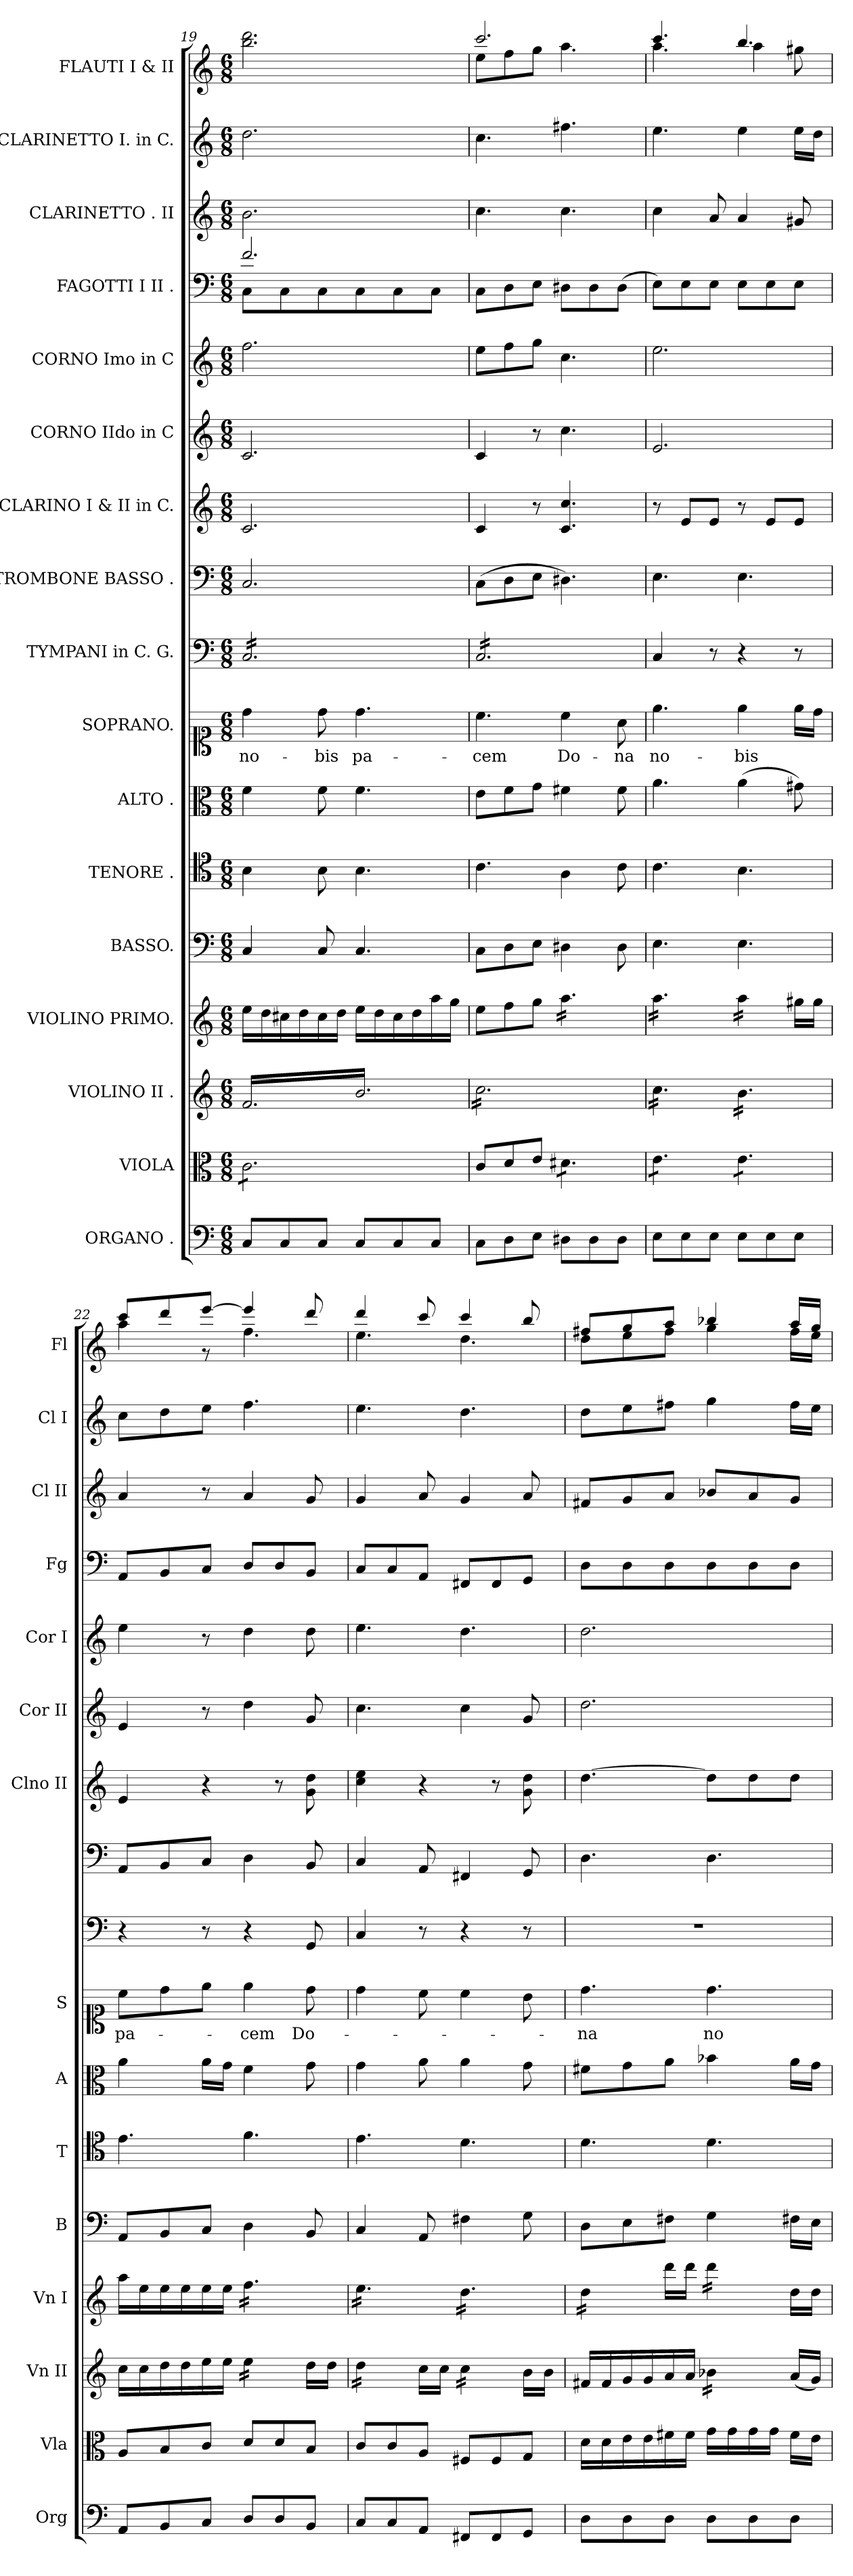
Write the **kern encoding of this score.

**kern	**kern	**kern	**kern	**kern	**kern	**kern	**kern	**text	**kern	**kern	**kern	**kern	**kern	**kern	**kern	**kern	**kern
*part17	*part16	*part15	*part14	*part13	*part12	*part11	*part10	*part10	*part9	*part8	*part7	*part6	*part5	*part4	*part3	*part2	*part1
*staff17	*staff16	*staff15	*staff14	*staff13	*staff12	*staff11	*staff10	*staff10	*staff9	*staff8	*staff7	*staff6	*staff5	*staff4	*staff3	*staff2	*staff1
*I"ORGANO .	*I"VIOLA	*I"VIOLINO II .	*I"VIOLINO PRIMO.	*I"BASSO.	*I"TENORE .	*I"ALTO .	*I"SOPRANO.	*	*I"TYMPANI in C. G.	*I"TROMBONE BASSO .	*I"CLARINO I & II in C.	*I"CORNO IIdo in C	*I"CORNO Imo in C	*I"FAGOTTI I II .	*I"CLARINETTO . II	*I"CLARINETTO I. in C.	*I"FLAUTI I & II
*I'Org	*I'Vla	*I'Vn II	*I'Vn I	*I'B	*I'T	*I'A	*I'S	*	*	*	*I'Clno II	*I'Cor II	*I'Cor I	*I'Fg	*I'Cl II	*I'Cl I	*I'Fl
*clefF4	*clefC3	*clefG2	*clefG2	*clefF4	*clefC4	*clefC3	*clefC1	*	*clefF4	*clefF4	*clefG2	*clefG2	*clefG2	*clefF4	*clefG2	*clefG2	*clefG2
*k[]	*k[]	*k[]	*k[]	*k[]	*k[]	*k[]	*k[]	*	*k[]	*k[]	*k[]	*k[]	*k[]	*k[]	*k[]	*k[]	*k[]
*C:	*C:	*C:	*C:	*C:	*C:	*C:	*C:	*	*C:	*C:	*C:	*C:	*C:	*C:	*C:	*C:	*C:
*M6/8	*M6/8	*M6/8	*M6/8	*M6/8	*M6/8	*M6/8	*M6/8	*	*M6/8	*M6/8	*M6/8	*M6/8	*M6/8	*M6/8	*M6/8	*M6/8	*M6/8
=19	=19	=19	=19	=19	=19	=19	=19	=19	=19	=19	=19	=19	=19	=19	=19	=19	=19
*	*	*	*	*	*	*	*	*	*	*	*	*	*	*^	*	*	*
*	*tremolo	*	*	*	*	*	*	*	*	*	*	*	*	*	*	*	*	*
*	*	*tremolo	*	*	*	*	*	*	*	*	*	*	*	*	*	*	*	*
*	*	*	*	*	*	*	*	*	*tremolo	*	*	*	*	*	*	*	*	*
8CL	8cL	16fLL	16eeLL	4C	4B	4f	4dd	no-	16CLL	2.C	2.c	2.c	2.ff	2.f	8CL	2.b	2.dd	2.bb 2.ddd
.	.	16b	16dd	.	.	.	.	.	16C	.	.	.	.	.	.	.	.	.
8C	8c	16f	16cc#X	.	.	.	.	.	16C	.	.	.	.	.	8C	.	.	.
.	.	16b	16dd	.	.	.	.	.	16C	.	.	.	.	.	.	.	.	.
8CJ	8c	16f	16cc#	8C	8B	8f	8dd	-bis	16C	.	.	.	.	.	8C	.	.	.
.	.	16b	16ddJJ	.	.	.	.	.	16C	.	.	.	.	.	.	.	.	.
8CL	8c	16f	16eeLL	4.C	4.B	4.f	4.dd	pa-	16C	.	.	.	.	.	8C	.	.	.
.	.	16b	16dd	.	.	.	.	.	16C	.	.	.	.	.	.	.	.	.
8C	8c	16f	16cc#	.	.	.	.	.	16C	.	.	.	.	.	8C	.	.	.
.	.	16b	16dd	.	.	.	.	.	16C	.	.	.	.	.	.	.	.	.
8CJ	8cJ	16f	16aa	.	.	.	.	.	16C	.	.	.	.	.	8CJ	.	.	.
*	*Xtremolo	*	*	*	*	*	*	*	*	*	*	*	*	*	*	*	*	*
.	.	16bJJ	16ggJJ	.	.	.	.	.	16CJJ	.	.	.	.	.	.	.	.	.
*	*	*	*	*	*	*	*	*	*	*	*	*	*	*v	*v	*	*	*
=20	=20	=20	=20	=20	=20	=20	=20	=20	=20	=20	=20	=20	=20	=20	=20	=20	=20
*	*	*	*	*	*	*	*	*	*	*	*	*	*	*	*	*	*^
8CL	8c/L	16ccLL	8eeL	8CL	4.c	8eL	4.cc	-cem	16CLL	(>8CL	4c	4c	8eeL	8CL	4.cc	4.cc	2.ccc	8eeL
.	.	16cc	.	.	.	.	.	.	16C	.	.	.	.	.	.	.	.	.
8D	8d	16cc	8ff	8D	.	8f	.	.	16C	8D	.	.	8ff	8D	.	.	.	8ff
.	.	16cc	.	.	.	.	.	.	16C	.	.	.	.	.	.	.	.	.
8EJ	8eJ	16cc	8ggJ	8EJ	.	8gJ	.	.	16C	8EJ	8r	8r	8ggJ	8EJ	.	.	.	8ggJ
.	.	16cc	.	.	.	.	.	.	16C	.	.	.	.	.	.	.	.	.
*	*tremolo	*	*	*	*	*	*	*	*	*	*	*	*	*	*	*	*	*
*	*	*	*tremolo	*	*	*	*	*	*	*	*	*	*	*	*	*	*	*
8D#XL	8d#XL	16cc	16aaLL	4D#X	4A	4f#X	4cc	Do-	16C	4.D#X)	4.c 4.cc	4.cc	4.cc	8D#XL	4.cc	4.ff#X	.	4.aa
.	.	16cc	16aa	.	.	.	.	.	16C	.	.	.	.	.	.	.	.	.
8D#	8d#X	16cc	16aa	.	.	.	.	.	16C	.	.	.	.	8D#	.	.	.	.
.	.	16cc	16aa	.	.	.	.	.	16C	.	.	.	.	.	.	.	.	.
8D#J	8d#XJ	16cc	16aa	8D#	8c	8f#	8a	-na	16C	.	.	.	.	(>8D#J	.	.	.	.
.	.	16ccJJ	16aaJJ	.	.	.	.	.	16CJJ	.	.	.	.	.	.	.	.	.
*	*	*	*	*	*	*	*	*	*Xtremolo	*	*	*	*	*	*	*	*	*
=21	=21	=21	=21	=21	=21	=21	=21	=21	=21	=21	=21	=21	=21	=21	=21	=21	=21	=21
8EL	8eL	16ccLL	16aaLL	4.E	4.c	4.a	4.ee	no-	4C	4.E	8r	2.e	2.ee	8EL)	4cc	4.ee	4.ccc	4.aa
.	.	16cc	16aa	.	.	.	.	.	.	.	.	.	.	.	.	.	.	.
8E	8e	16cc	16aa	.	.	.	.	.	.	.	8eL	.	.	8E	.	.	.	.
.	.	16cc	16aa	.	.	.	.	.	.	.	.	.	.	.	.	.	.	.
8EJ	8eJ	16cc	16aa	.	.	.	.	.	8r	.	8eJ	.	.	8EJ	8a	.	.	.
.	.	16ccJJ	16aaJJ	.	.	.	.	.	.	.	.	.	.	.	.	.	.	.
8EL	8eL	16bLL	16aaLL	4.E	4.B	(>4a	4ee	-bis	4r	4.E	8r	.	.	8EL	4a	4ee	4.bb	4aa
.	.	16b	16aa	.	.	.	.	.	.	.	.	.	.	.	.	.	.	.
8E	8e	16b	16aa	.	.	.	.	.	.	.	8eL	.	.	8E	.	.	.	.
.	.	16b	16aaJJ	.	.	.	.	.	.	.	.	.	.	.	.	.	.	.
*	*	*	*Xtremolo	*	*	*	*	*	*	*	*	*	*	*	*	*	*	*
8EJ	8eJ	16b	16gg#XLL	.	.	8g#X)	16eeLL	.	8r	.	8eJ	.	.	8EJ	8g#X	16eeLL	.	8gg#X
*	*Xtremolo	*	*	*	*	*	*	*	*	*	*	*	*	*	*	*	*	*
.	.	16bJJ	16gg#JJ	.	.	.	16ddJJ	.	.	.	.	.	.	.	.	16ddJJ	.	.
*	*	*Xtremolo	*	*	*	*	*	*	*	*	*	*	*	*	*	*	*	*
=22	=22	=22	=22	=22	=22	=22	=22	=22	=22	=22	=22	=22	=22	=22	=22	=22	=22	=22
8AAL	8AL	16ccLL	16aaLL	8AAL	4.e	4a	8ccL	pa-	4r	8AAL	4e	4e	4ee	8AAL	4a	8ccL	8cccL	4aa
.	.	16cc	16ee	.	.	.	.	.	.	.	.	.	.	.	.	.	.	.
8BB	8B	16dd	16ee	8BB	.	.	8dd	.	.	8BB	.	.	.	8BB	.	8dd	8ddd	.
.	.	16dd	16ee	.	.	.	.	.	.	.	.	.	.	.	.	.	.	.
8CJ	8cJ	16ee	16ee	8CJ	.	16aLL	8eeJ	.	8r	8CJ	4r	8r	8r	8CJ	8r	8eeJ	[8eeeJ	8r
.	.	16eeJJ	16eeJJ	.	.	16gJJ	.	.	.	.	.	.	.	.	.	.	.	.
*	*	*tremolo	*	*	*	*	*	*	*	*	*	*	*	*	*	*	*	*
*	*	*	*tremolo	*	*	*	*	*	*	*	*	*	*	*	*	*	*	*
8DL	8d/L	16eeLL	16ffLL	4D	4.f	4f	4ee	-cem	4r	4D	.	4dd	4dd	8DL	4a	4.ff	4eee]	4.ff
.	.	16ee	16ff	.	.	.	.	.	.	.	.	.	.	.	.	.	.	.
8D	8d	16ee	16ff	.	.	.	.	.	.	.	8r	.	.	8D	.	.	.	.
.	.	16eeJJ	16ff	.	.	.	.	.	.	.	.	.	.	.	.	.	.	.
*	*	*Xtremolo	*	*	*	*	*	*	*	*	*	*	*	*	*	*	*	*
8BBJ	8BJ	16ddLL	16ff	8BB	.	8g	8dd	Do-	8GG	8BB	8g 8dd	8g	8dd	8BBJ	8g	.	8ddd	.
.	.	16ddJJ	16ffJJ	.	.	.	.	.	.	.	.	.	.	.	.	.	.	.
=23	=23	=23	=23	=23	=23	=23	=23	=23	=23	=23	=23	=23	=23	=23	=23	=23	=23	=23
*	*	*tremolo	*	*	*	*	*	*	*	*	*	*	*	*	*	*	*	*
8CL	8cL	16ddLL	16eeLL	4C	4.e	4g	4dd	.	4C	4C	4cc 4ee	4.cc	4.ee	8CL	4g	4.ee	4ddd	4.ee
.	.	16dd	16ee	.	.	.	.	.	.	.	.	.	.	.	.	.	.	.
8C	8c	16dd	16ee	.	.	.	.	.	.	.	.	.	.	8C	.	.	.	.
.	.	16ddJJ	16ee	.	.	.	.	.	.	.	.	.	.	.	.	.	.	.
*	*	*Xtremolo	*	*	*	*	*	*	*	*	*	*	*	*	*	*	*	*
8AAJ	8AJ	16ccLL	16ee	8AA	.	8a	8cc	.	8r	8AA	4r	.	.	8AAJ	8a	.	8ccc	.
.	.	16ccJJ	16eeJJ	.	.	.	.	.	.	.	.	.	.	.	.	.	.	.
*	*	*tremolo	*	*	*	*	*	*	*	*	*	*	*	*	*	*	*	*
8FF#XL	8F#XL	16ccLL	16ddLL	4F#X	4.d	4a	4cc	.	4r	4FF#X	.	4cc	4.dd	8FF#XL	4g	4.dd	4ccc	4.dd
.	.	16cc	16dd	.	.	.	.	.	.	.	.	.	.	.	.	.	.	.
8FF#	8F#	16cc	16dd	.	.	.	.	.	.	.	8r	.	.	8FF#	.	.	.	.
.	.	16ccJJ	16dd	.	.	.	.	.	.	.	.	.	.	.	.	.	.	.
*	*	*Xtremolo	*	*	*	*	*	*	*	*	*	*	*	*	*	*	*	*
8GGJ	8GJ	16bLL	16dd	8G	.	8g	8b	.	8r	8GG	8g 8dd	8g	.	8GGJ	8a	.	8bb	.
.	.	16bJJ	16ddJJ	.	.	.	.	.	.	.	.	.	.	.	.	.	.	.
=24	=24	=24	=24	=24	=24	=24	=24	=24	=24	=24	=24	=24	=24	=24	=24	=24	=24	=24
8DL	16dLL	16f#XLL	16ddLL	8DL	4.d	8f#XL	4.dd	-na	2.r	4.D	[4.dd	2.dd	2.dd	8DL	8f#XL	8ddL	8ff#XL	8ddL
.	16d	16f#	16dd	.	.	.	.	.	.	.	.	.	.	.	.	.	.	.
8D	16e	16g	16dd	8E	.	8g	.	.	.	.	.	.	.	8D	8g	8ee	8gg	8ee
.	16e	16g	16ddJJ	.	.	.	.	.	.	.	.	.	.	.	.	.	.	.
*	*	*	*Xtremolo	*	*	*	*	*	*	*	*	*	*	*	*	*	*	*
8DJ	16f#X	16a	16dddLL	8F#XJ	.	8aJ	.	.	.	.	.	.	.	8D	8aJ	8ff#XJ	8aaJ	8ff#J
.	16f#JJ	16aJJ	16dddJJ	.	.	.	.	.	.	.	.	.	.	.	.	.	.	.
*	*	*tremolo	*	*	*	*	*	*	*	*	*	*	*	*	*	*	*	*
*	*	*	*tremolo	*	*	*	*	*	*	*	*	*	*	*	*	*	*	*
8DL	16gLL	16b-XLL	16dddLL	4G	4.d	4b-X	4.dd	no-	.	4.D	8ddL]	.	.	8D	8b-XL	4gg	4bb-X	4gg
.	16g	16b-X	16ddd	.	.	.	.	.	.	.	.	.	.	.	.	.	.	.
8D	16g	16b-X	16ddd	.	.	.	.	.	.	.	8dd	.	.	8D	8a	.	.	.
.	16gJJ	16b-XJJ	16dddJJ	.	.	.	.	.	.	.	.	.	.	.	.	.	.	.
*	*	*	*Xtremolo	*	*	*	*	*	*	*	*	*	*	*	*	*	*	*
*	*	*Xtremolo	*	*	*	*	*	*	*	*	*	*	*	*	*	*	*	*
8DJ	16f#LL	(<16aLL	16ddLL	16F#XLL	.	16aLL	.	.	.	.	8ddJ	.	.	8DJ	8gJ	16ff#LL	16aaLL	16ff#LL
.	16eJJ	16gJJ)	16ddJJ	16EJJ	.	16gJJ	.	.	.	.	.	.	.	.	.	16eeJJ	16ggJJ	16eeJJ
*	*	*	*	*	*	*	*	*	*	*	*	*	*	*	*	*	*v	*v
=	=	=	=	=	=	=	=	=	=	=	=	=	=	=	=	=	=
*-	*-	*-	*-	*-	*-	*-	*-	*-	*-	*-	*-	*-	*-	*-	*-	*-	*-
